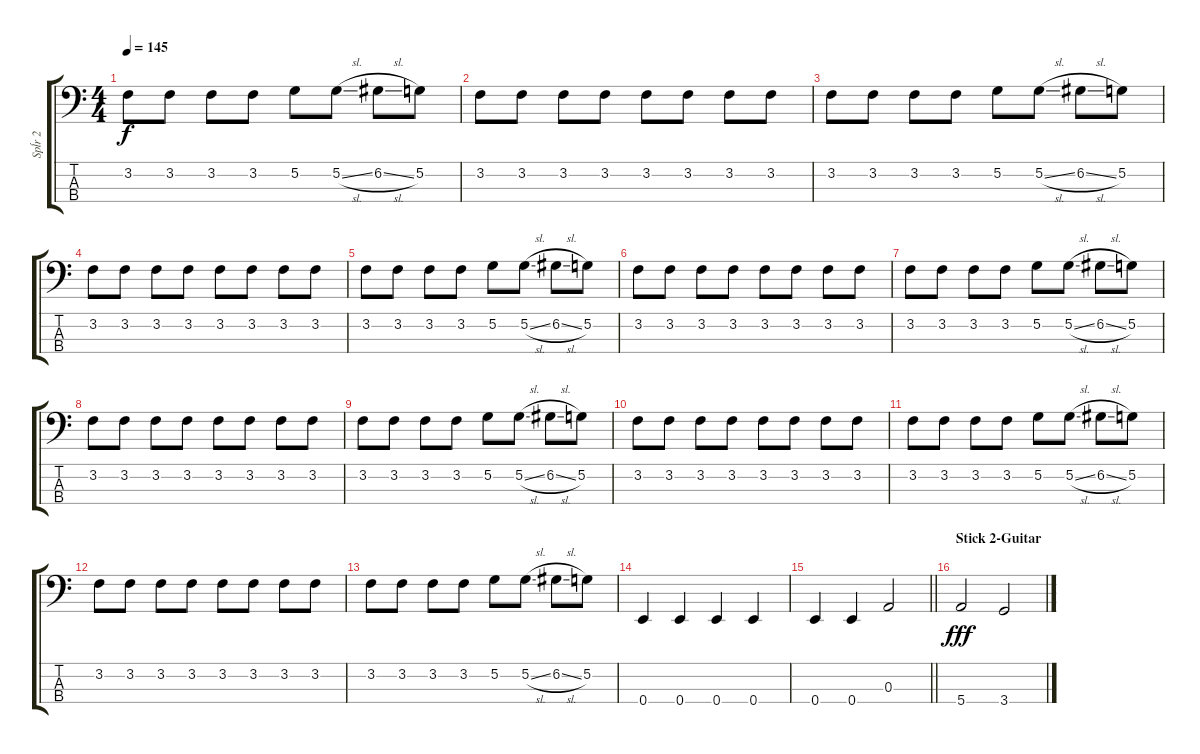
\track ("Spĺr 2" "Spĺr 2") {instrument electricbasspick}
\staff {score tabs}
\tuning (G2 D2 A1 E1) {hide}
\ts (4 4)
\tempo 145
\clef f4
\ks c
3.2.8{dy f} 3.2.8 3.2.8 3.2.8 5.2.8 5.2{sl}.8 6.2{sl}.8 5.2.8 |
3.2.8 3.2.8 3.2.8 3.2.8 3.2.8 3.2.8 3.2.8 3.2.8 |
3.2.8 3.2.8 3.2.8 3.2.8 5.2.8 5.2{sl}.8 6.2{sl}.8 5.2.8 |
3.2.8 3.2.8 3.2.8 3.2.8 3.2.8 3.2.8 3.2.8 3.2.8 |
3.2.8 3.2.8 3.2.8 3.2.8 5.2.8 5.2{sl}.8 6.2{sl}.8 5.2.8 |
3.2.8 3.2.8 3.2.8 3.2.8 3.2.8 3.2.8 3.2.8 3.2.8 |
3.2.8 3.2.8 3.2.8 3.2.8 5.2.8 5.2{sl}.8 6.2{sl}.8 5.2.8 |
3.2.8 3.2.8 3.2.8 3.2.8 3.2.8 3.2.8 3.2.8 3.2.8 |
3.2.8 3.2.8 3.2.8 3.2.8 5.2.8 5.2{sl}.8 6.2{sl}.8 5.2.8 |
3.2.8 3.2.8 3.2.8 3.2.8 3.2.8 3.2.8 3.2.8 3.2.8 |
3.2.8 3.2.8 3.2.8 3.2.8 5.2.8 5.2{sl}.8 6.2{sl}.8 5.2.8 |
3.2.8 3.2.8 3.2.8 3.2.8 3.2.8 3.2.8 3.2.8 3.2.8 |
3.2.8 3.2.8 3.2.8 3.2.8 5.2.8 5.2{sl}.8 6.2{sl}.8 5.2.8 |
0.4.4 0.4.4 0.4.4 0.4.4 |
\barLineRight lightlight
0.4.4 0.4.4 0.3.2 |
\section ("" "Stick 2-Guitar")
5.4.2{dy fff} 3.4.2
